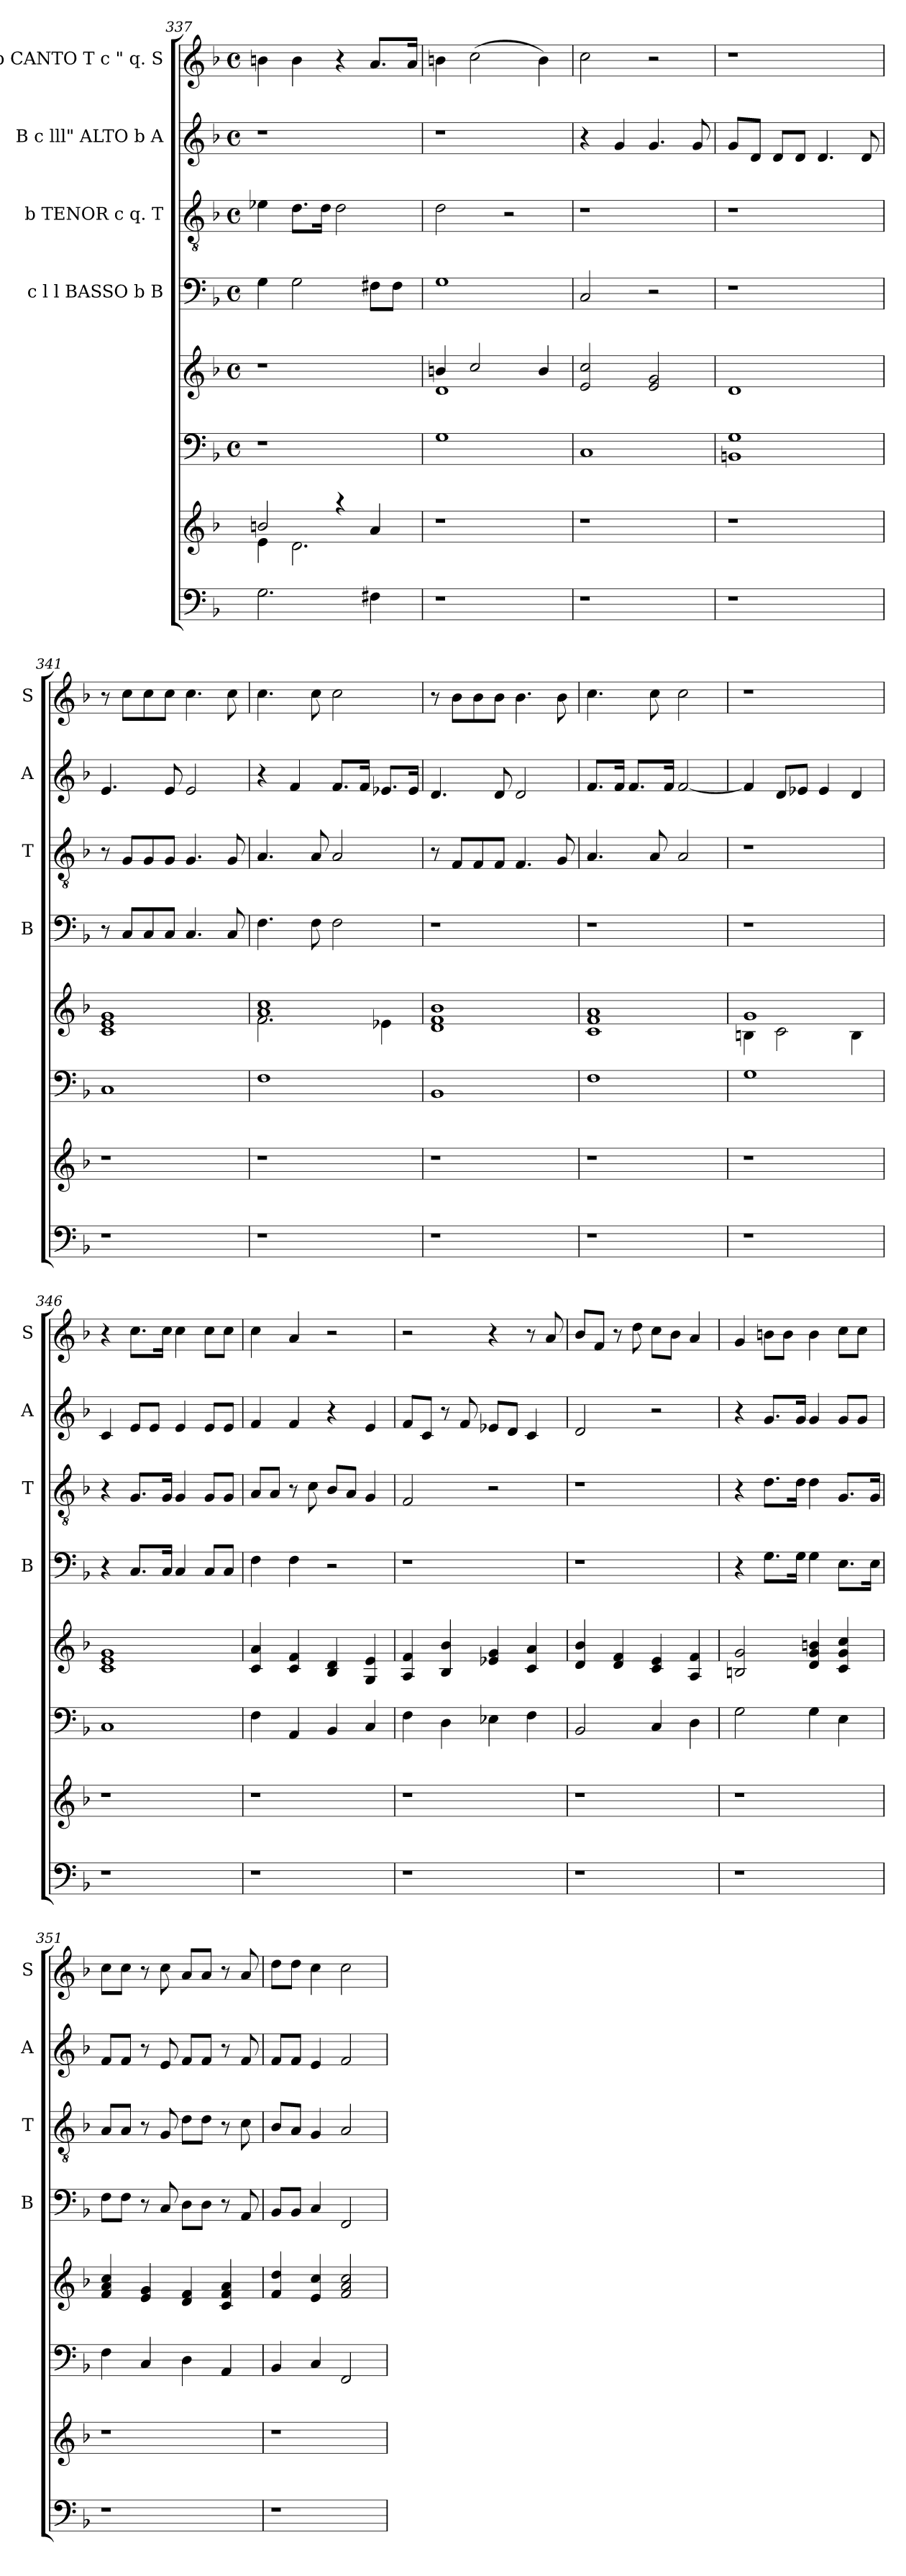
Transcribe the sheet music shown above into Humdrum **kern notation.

**kern	**kern	**kern	**kern	**kern	**kern	**kern	**kern
*part7	*part7	*part6	*part5	*part4	*part3	*part2	*part1
*staff8	*staff7	*staff6	*staff5	*staff4	*staff3	*staff2	*staff1
*	*	*	*	*I"c l l BASSO b B	*I"b TENOR c q. T	*I"B c lll" ALTO b A	*I"b CANTO T c " q. S
*	*	*	*	*I'B	*I'T	*I'A	*I'S
*clefF4	*clefG2	*clefF4	*clefG2	*clefF4	*clefGv2	*clefG2	*clefG2
*k[b-]	*k[b-]	*k[b-]	*k[b-]	*k[b-]	*k[b-]	*k[b-]	*k[b-]
*F:	*F:	*F:	*F:	*F:	*F:	*F:	*F:
*	*	*M4/4	*M4/4	*M4/4	*M4/4	*M4/4	*M4/4
*	*	*met(c)	*met(c)	*met(c)	*met(c)	*met(c)	*met(c)
=337	=337	=337	=337	=337	=337	=337	=337
*	*^	*	*	*	*	*	*
2.G\	2bn/	4e\	1r	1r	4G\	4e-X\	1r	4bn\
.	.	2.d\	.	.	2G\	8.d\L	.	4b\
.	.	.	.	.	.	16d\Jk	.	.
.	4raa	.	.	.	.	2d\	.	4r
4F#X\	4a/	.	.	.	8F#X\L	.	.	8.a/L
.	.	.	.	.	8F#\J	.	.	.
.	.	.	.	.	.	.	.	16a/Jk
*	*v	*v	*	*	*	*	*	*
!!LO:PB:g=z
=338	=338	=338	=338	=338	=338	=338	=338
*	*	*	*^	*	*	*	*
1r	1r	1G	4bn/	1d	1G	2d\	1r	4bn\
.	.	.	2cc/	.	.	.	.	(>2cc\
.	.	.	.	.	.	2r	.	.
.	.	.	4b/	.	.	.	.	4b\)
*	*	*	*v	*v	*	*	*	*
=339	=339	=339	=339	=339	=339	=339	=339
1r	1r	1C	2e/ 2cc/	2C/	1r	4r	2cc\
.	.	.	.	.	.	4g/	.
.	.	.	2e/ 2g/	2r	.	4.g/	2r
.	.	.	.	.	.	8g/	.
=340	=340	=340	=340	=340	=340	=340	=340
1r	1r	1BBn 1G	1d	1r	1r	8g/L	1r
.	.	.	.	.	.	8d/J	.
.	.	.	.	.	.	8d/L	.
.	.	.	.	.	.	8d/J	.
.	.	.	.	.	.	4.d/	.
.	.	.	.	.	.	8d/	.
=341	=341	=341	=341	=341	=341	=341	=341
1r	1r	1C	1c 1e 1g	8r	8r	4.e/	8r
.	.	.	.	8C/L	8G/L	.	8cc\L
.	.	.	.	8C/	8G/	.	8cc\
.	.	.	.	8C/J	8G/J	8e/	8cc\J
.	.	.	.	4.C/	4.G/	2e/	4.cc\
.	.	.	.	8C/	8G/	.	8cc\
!!LO:LB:g=z
=342	=342	=342	=342	=342	=342	=342	=342
*	*	*	*^	*	*	*	*
1r	1r	1F	1a 1cc	2.f\	4.F\	4.A/	4r	4.cc\
.	.	.	.	.	.	.	4f/	.
.	.	.	.	.	8F\	8A/	.	8cc\
.	.	.	.	.	2F\	2A/	8.f/L	2cc\
.	.	.	.	.	.	.	16f/Jk	.
.	.	.	.	4e-X\	.	.	8.e-X/L	.
.	.	.	.	.	.	.	16e-/Jk	.
*	*	*	*v	*v	*	*	*	*
=343	=343	=343	=343	=343	=343	=343	=343
1r	1r	1BB-	1d 1f 1b-	1r	8r	4.d/	8r
.	.	.	.	.	8F/L	.	8b-\L
.	.	.	.	.	8F/	.	8b-\
.	.	.	.	.	8F/J	8d/	8b-\J
.	.	.	.	.	4.F/	2d/	4.b-\
.	.	.	.	.	8G/	.	8b-\
=344	=344	=344	=344	=344	=344	=344	=344
1r	1r	1F	1c 1f 1a	1r	4.A/	8.f/L	4.cc\
.	.	.	.	.	.	16f/Jk	.
.	.	.	.	.	.	8.f/L	.
.	.	.	.	.	8A/	.	8cc\
.	.	.	.	.	.	16f/Jk	.
.	.	.	.	.	2A/	[<2f/	2cc\
=345	=345	=345	=345	=345	=345	=345	=345
*	*	*	*^	*	*	*	*
1r	1r	1G	1g	4Bn\	1r	1r	4f/]	1r
.	.	.	.	2c\	.	.	8d/L	.
.	.	.	.	.	.	.	8e-X/J	.
.	.	.	.	.	.	.	4e-/	.
.	.	.	.	4B\	.	.	4d/	.
*	*	*	*v	*v	*	*	*	*
!!LO:PB:g=z
=346	=346	=346	=346	=346	=346	=346	=346
1r	1r	1C	1c 1e 1g	4r	4r	4c/	4r
.	.	.	.	8.C/L	8.G/L	8e/L	8.cc\L
.	.	.	.	.	.	8e/J	.
.	.	.	.	16C/Jk	16G/Jk	.	16cc\Jk
.	.	.	.	4C/	4G/	4e/	4cc\
.	.	.	.	8C/L	8G/L	8e/L	8cc\L
.	.	.	.	8C/J	8G/J	8e/J	8cc\J
=347	=347	=347	=347	=347	=347	=347	=347
1r	1r	4F\	4c/ 4a/	4F\	8A/L	4f/	4cc\
.	.	.	.	.	8A/J	.	.
.	.	4AA/	4c/ 4f/	4F\	8r	4f/	4a/
.	.	.	.	.	8c\	.	.
.	.	4BB-/	4B-/ 4d/	2r	8B-/L	4r	2r
.	.	.	.	.	8A/J	.	.
.	.	4C/	4G/ 4e/	.	4G/	4e/	.
=348	=348	=348	=348	=348	=348	=348	=348
1r	1r	4F\	4A/ 4f/	1r	2F/	8f/L	2r
.	.	.	.	.	.	8c/J	.
.	.	4D\	4B-/ 4b-/	.	.	8r	.
.	.	.	.	.	.	8f/	.
.	.	4E-X\	4e-X/ 4g/	.	2r	8e-X/L	4r
.	.	.	.	.	.	8d/J	.
.	.	4F\	4c/ 4a/	.	.	4c/	8r
.	.	.	.	.	.	.	8a/
=349	=349	=349	=349	=349	=349	=349	=349
1r	1r	2BB-/	4d/ 4b-/	1r	1r	2d/	8b-/L
.	.	.	.	.	.	.	8f/J
.	.	.	4d/ 4f/	.	.	.	8r
.	.	.	.	.	.	.	8dd\
.	.	4C/	4c/ 4e/	.	.	2r	8cc\L
.	.	.	.	.	.	.	8b-\J
.	.	4D\	4A/ 4f/	.	.	.	4a/
!!LO:LB:g=z
=350	=350	=350	=350	=350	=350	=350	=350
1r	1r	2G\	2Bn/ 2g/	4r	4r	4r	4g/
.	.	.	.	8.G\L	8.d\L	8.g/L	8bn\L
.	.	.	.	.	.	.	8b\J
.	.	.	.	16G\Jk	16d\Jk	16g/Jk	.
.	.	4G\	4d/ 4g/ 4bn/	4G\	4d\	4g/	4b\
.	.	4E\	4c/ 4g/ 4cc/	8.E\L	8.G/L	8g/L	8cc\L
.	.	.	.	.	.	8g/J	8cc\J
.	.	.	.	16E\Jk	16G/Jk	.	.
=351	=351	=351	=351	=351	=351	=351	=351
1r	1r	4F\	4f/ 4a/ 4cc/	8F\L	8A/L	8f/L	8cc\L
.	.	.	.	8F\J	8A/J	8f/J	8cc\J
.	.	4C/	4e/ 4g/	8r	8r	8r	8r
.	.	.	.	8C/	8G/	8e/	8cc\
.	.	4D\	4d/ 4f/	8D\L	8d\L	8f/L	8a/L
.	.	.	.	8D\J	8d\J	8f/J	8a/J
.	.	4AA/	4c/ 4f/ 4a/	8r	8r	8r	8r
.	.	.	.	8AA/	8c\	8f/	8a/
=352	=352	=352	=352	=352	=352	=352	=352
1r	1r	4BB-/	4f/ 4dd/	8BB-/L	8B-/L	8f/L	8dd\L
.	.	.	.	8BB-/J	8A/J	8f/J	8dd\J
.	.	4C/	4e/ 4cc/	4C/	4G/	4e/	4cc\
.	.	2FF/	2f/ 2a/ 2cc/	2FF/	2A/	2f/	2cc\
=	=	=	=	=	=	=	=
*-	*-	*-	*-	*-	*-	*-	*-
